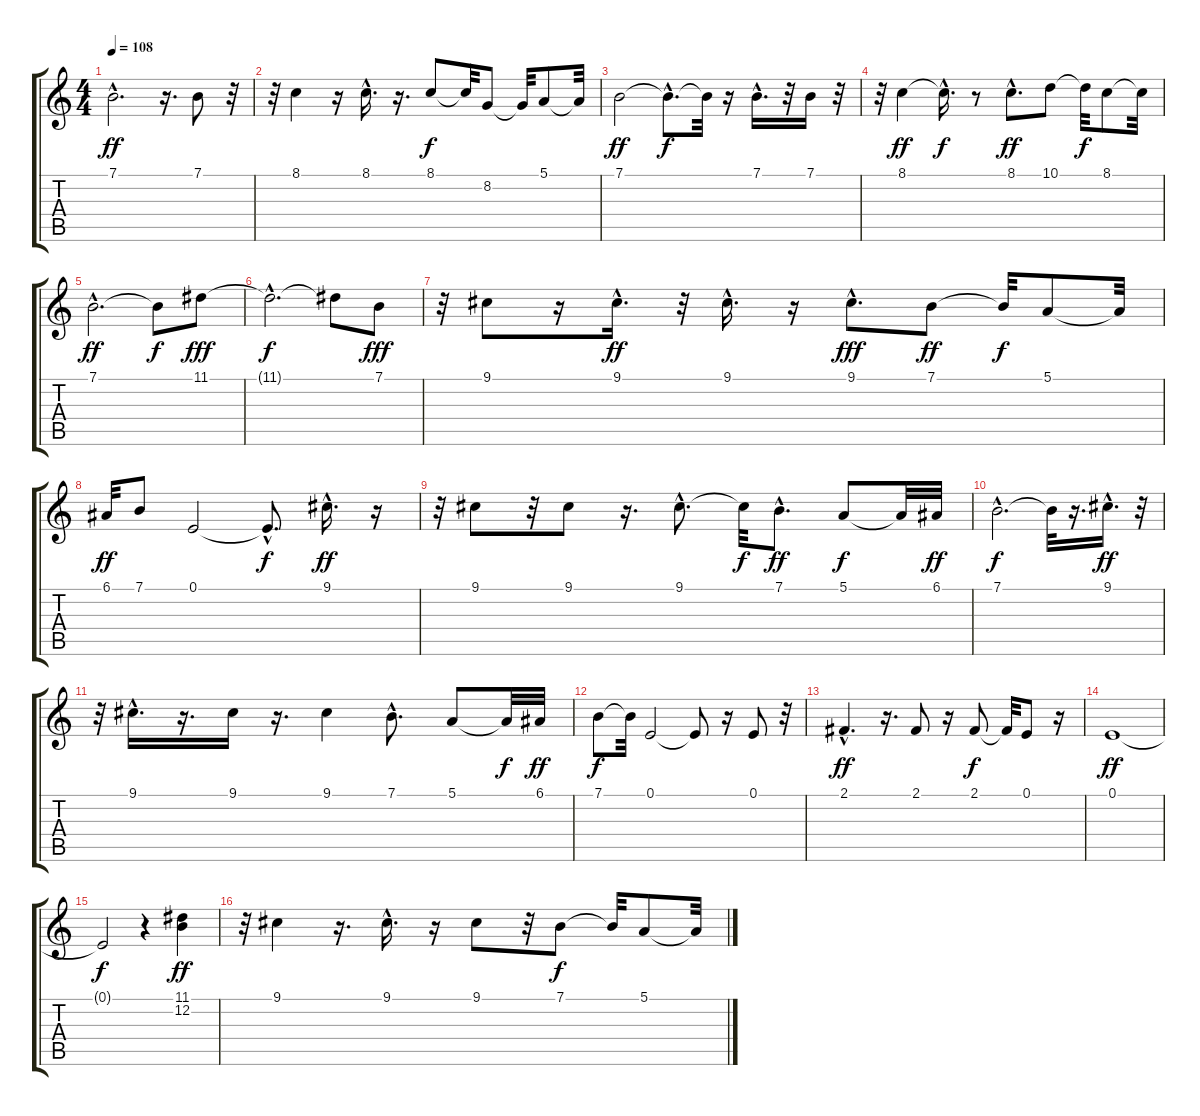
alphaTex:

\track "" {instrument altosax}
\staff {score tabs}
\tuning (E4 B3 G3 D3 A2 E2) {hide}
\ts (4 4)
\tempo 108
\clef g2
\ks c
7.1{hac}.2{d dy ff} r.16{d} 7.1.8 r.32 |
r.32 8.1.4 r.16 8.1{hac}.16{d} r.16{d} 8.1.8{dy f} 8.1{t}.32 8.2.8 8.2{t}.32 5.1.8 5.1{t}.32 |
7.1.2{dy ff} 7.1{hac t}.8{d dy f} 7.1{t}.32 r.16 7.1{hac}.16{d} r.32 7.1.16 r.32 |
r.32 8.1.4{dy ff} 8.1{hac t}.16{d dy f} r.8 8.1{hac}.8{d dy ff} 10.1.8 10.1{t}.32{dy f} 8.1.8 8.1{t}.32 |
7.1{hac}.2{d dy ff} 7.1{t}.8{dy f} 11.1.8{dy fff} |
11.1{hac t}.2{d dy f} 11.1{t}.8 7.1.8{dy fff} |
r.32 9.1.8 r.16 9.1{hac}.16{d dy ff} r.32 9.1{hac}.16{d} r.16 9.1{hac}.8{d dy fff} 7.1.8{dy ff} 7.1{t}.32{dy f} 5.1.8 5.1{t}.32 |
6.1.32{dy ff} 7.1.8 0.1.2 0.1{hac t}.8{d dy f} 9.1{hac}.16{d dy ff} r.16 |
r.32 9.1.8 r.32 9.1.8 r.16{d} 9.1{hac}.8{d} 9.1{t}.32{dy f} 7.1{hac}.8{d dy ff} 5.1.8{dy f} 5.1{t}.32 6.1.32{dy ff} |
7.1{hac}.2{d dy f} 7.1{t}.32 r.16{d} 9.1{hac}.16{d dy ff} r.32 |
r.32 9.1{hac}.16{d} r.16{d} 9.1.16 r.16{d} 9.1.4 7.1{hac}.8{d} 5.1.8 5.1{t}.32{dy f} 6.1.32{dy ff} |
7.1.8{dy f} 7.1{t}.32 0.1.2 0.1{t}.8 r.16 0.1.8 r.32 |
2.1{hac}.4{d dy ff} r.16{d} 2.1.8 r.16 2.1.8{dy f} 2.1{t}.32 0.1.8 r.16 |
0.1.1{dy ff} |
0.1{t}.2{dy f} r.4 (11.1 12.2).4{dy ff} |
r.32 9.1.4 r.16{d} 9.1{hac}.16{d} r.16 9.1.8 r.32 7.1.8{dy f} 7.1{t}.32 5.1.8 5.1{t}.32
